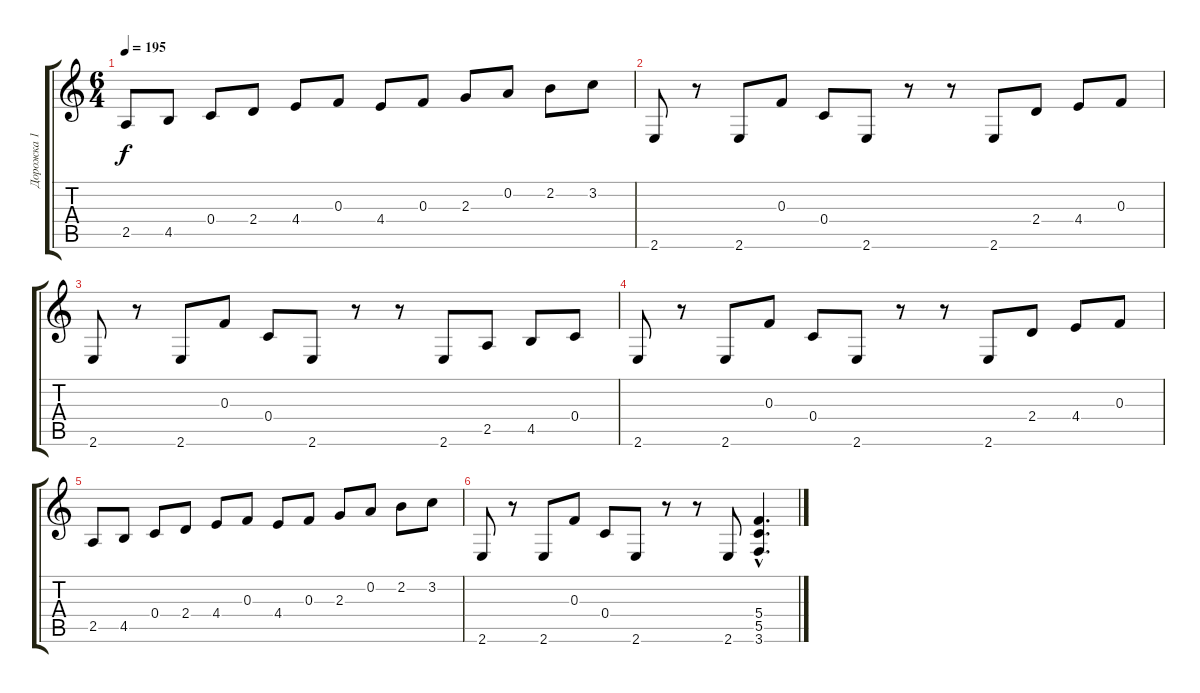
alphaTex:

\track ("Дорожка 1" "Дорожка 1") {instrument distortionguitar}
\staff {score tabs}
\tuning (D4 A3 F3 C3 G2 D2) {hide}
\ts (6 4)
\tempo 195
\clef g2
\ks c
2.5.8{dy f} 4.5.8 0.4.8 2.4.8 4.4.8 0.3.8 4.4.8 0.3.8 2.3.8 0.2.8 2.2.8 3.2.8 |
2.6.8 r.8 2.6.8 0.3.8 0.4.8 2.6.8 r.8 r.8 2.6.8 2.4.8 4.4.8 0.3.8 |
2.6.8 r.8 2.6.8 0.3.8 0.4.8 2.6.8 r.8 r.8 2.6.8 2.5.8 4.5.8 0.4.8 |
2.6.8 r.8 2.6.8 0.3.8 0.4.8 2.6.8 r.8 r.8 2.6.8 2.4.8 4.4.8 0.3.8 |
2.5.8 4.5.8 0.4.8 2.4.8 4.4.8 0.3.8 4.4.8 0.3.8 2.3.8 0.2.8 2.2.8 3.2.8 |
2.6.8 r.8 2.6.8 0.3.8 0.4.8 2.6.8 r.8 r.8 2.6.8 (5.4{hac} 5.5{hac} 3.6{hac}).4{d}
